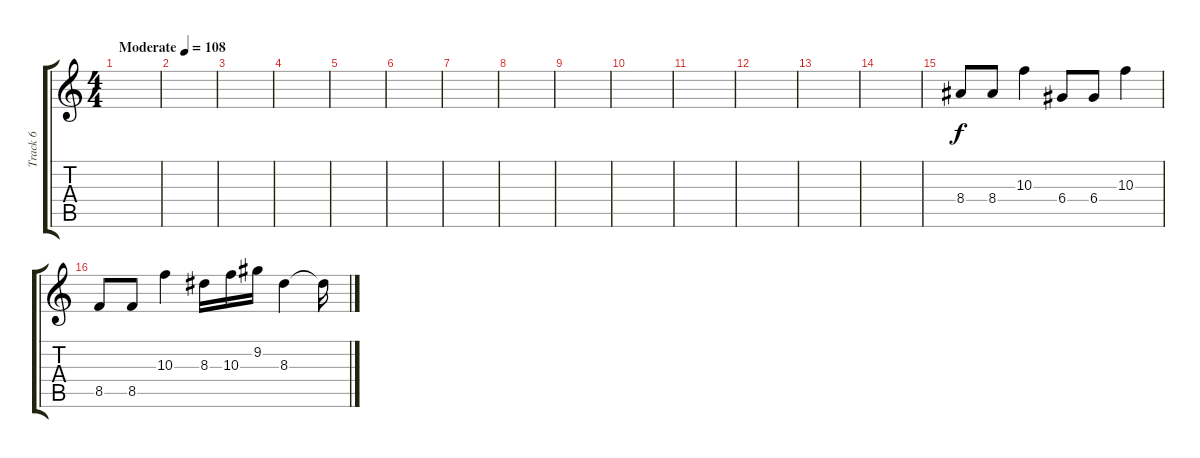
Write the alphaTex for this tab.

\track ("Track 6" "Track 6") {instrument electricguitarclean}
\staff {score tabs}
\tuning (E4 B3 G3 D3 A2 E2) {hide}
\ts (4 4)
\tempo (108 "Moderate")
\clef g2
\ks c
|
|
|
|
|
|
|
|
|
|
|
|
|
|
8.4.8 8.4.8 10.3.4 6.4.8 6.4.8 10.3.4 |
8.5.8 8.5.8 10.3.4 8.3.16 10.3.16 9.2.16 8.3.4 8.3{t}.16
